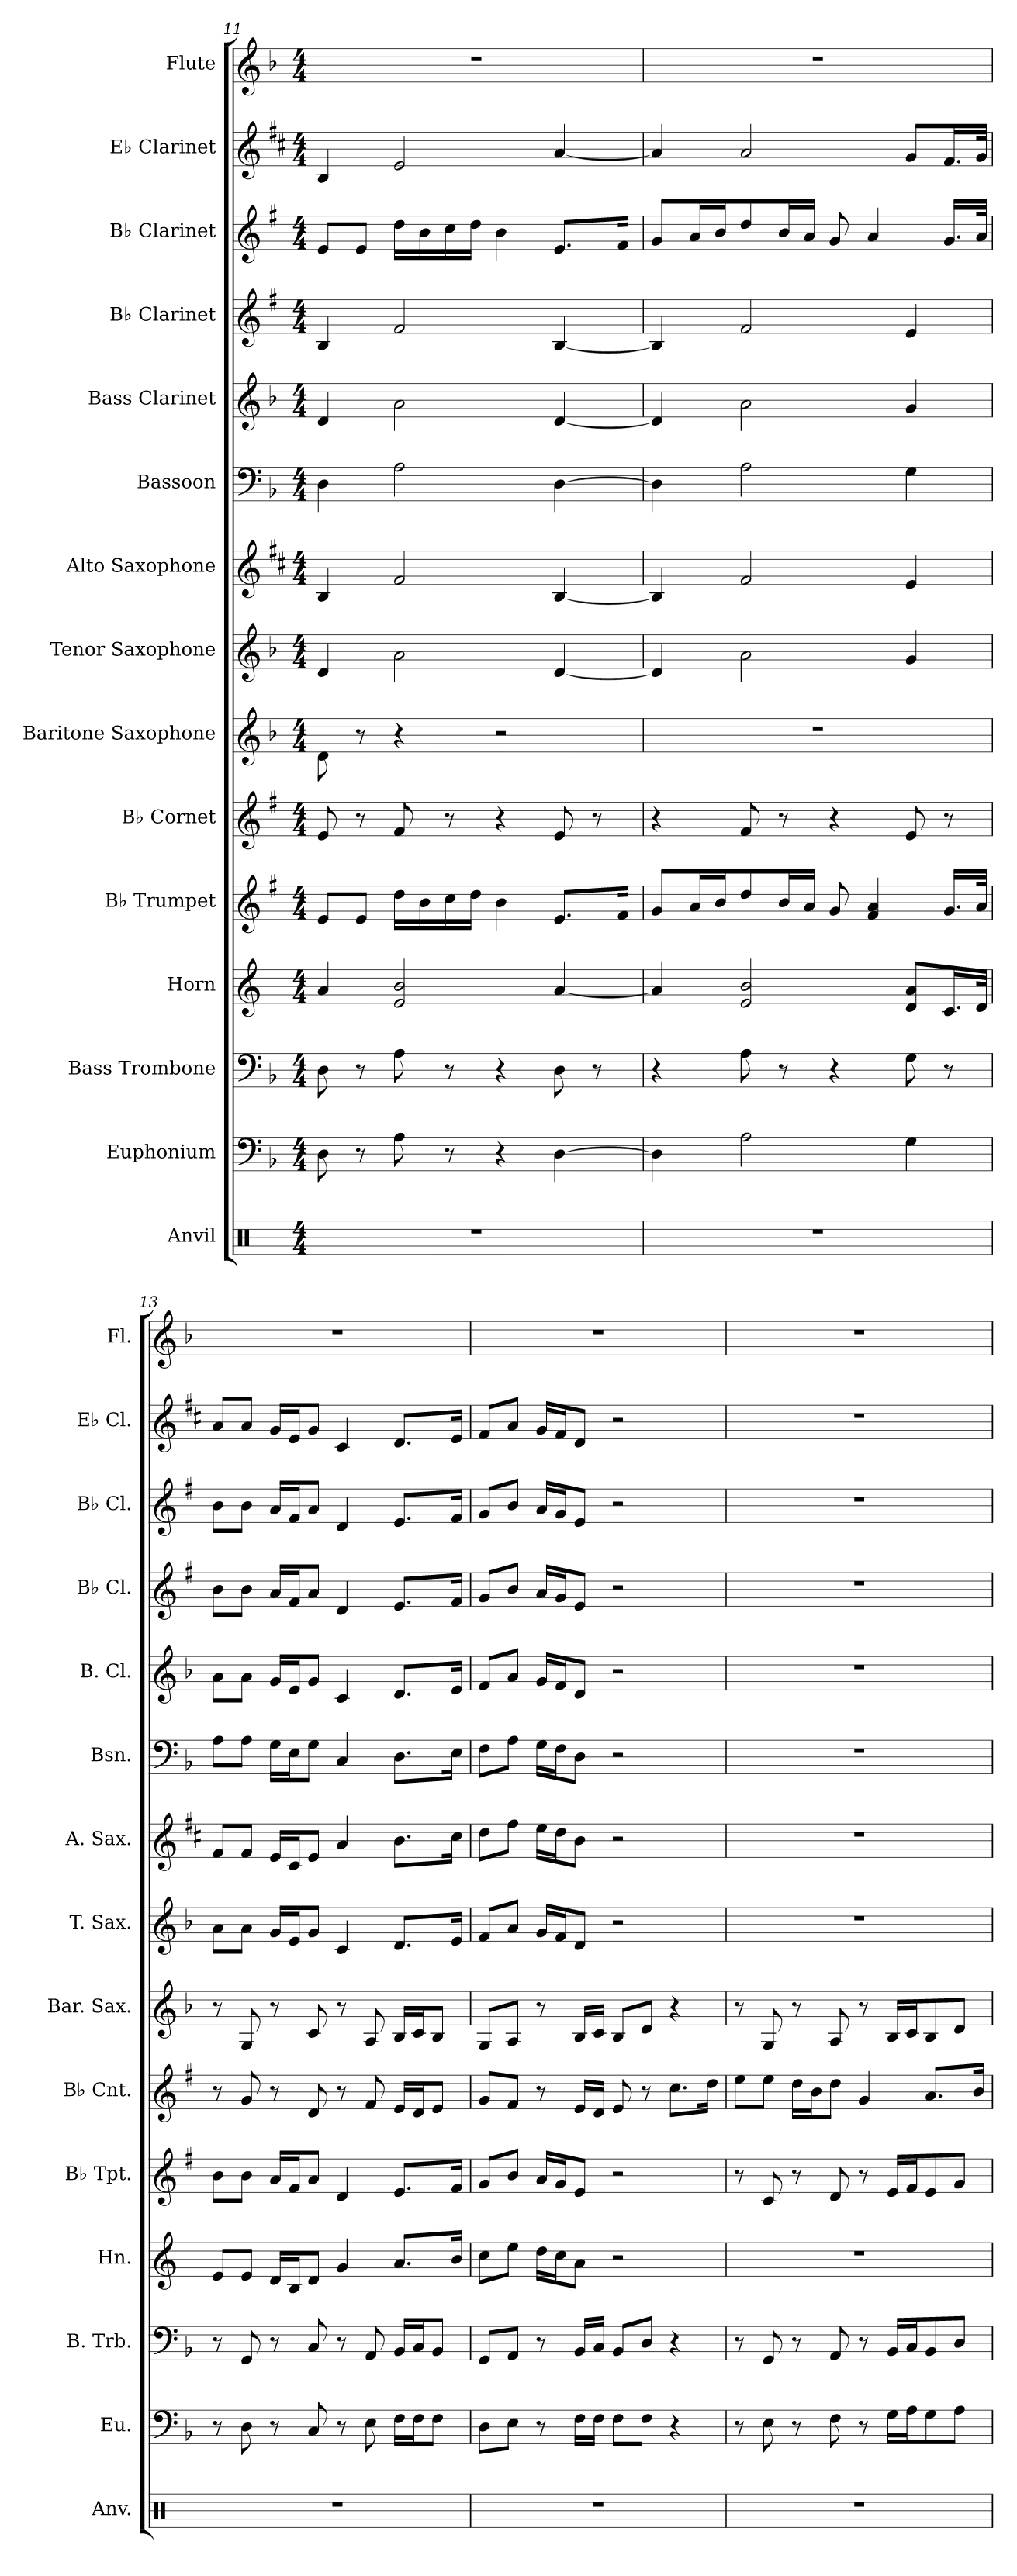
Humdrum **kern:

**kern	**kern	**kern	**kern	**kern	**kern	**kern	**kern	**kern	**kern	**kern	**kern	**kern	**kern	**kern
*part15	*part14	*part13	*part12	*part11	*part10	*part9	*part8	*part7	*part6	*part5	*part4	*part3	*part2	*part1
*staff15	*staff14	*staff13	*staff12	*staff11	*staff10	*staff9	*staff8	*staff7	*staff6	*staff5	*staff4	*staff3	*staff2	*staff1
*I"Anvil	*I"Euphonium	*I"Bass Trombone	*I"Horn	*I"B♭ Trumpet	*I"B♭ Cornet	*I"Baritone Saxophone	*I"Tenor Saxophone	*I"Alto Saxophone	*I"Bassoon	*I"Bass Clarinet	*I"B♭ Clarinet	*I"B♭ Clarinet	*I"E♭ Clarinet	*I"Flute
*I'Anv.	*I'Eu.	*I'B. Trb.	*I'Hn.	*I'B♭ Tpt.	*I'B♭ Cnt.	*I'Bar. Sax.	*I'T. Sax.	*I'A. Sax.	*I'Bsn.	*I'B. Cl.	*I'B♭ Cl.	*I'B♭ Cl.	*I'E♭ Cl.	*I'Fl.
*clefX	*clefF4	*clefF4	*clefG2	*clefG2	*clefG2	*clefG2	*clefG2	*clefG2	*clefF4	*clefG2	*clefG2	*clefG2	*clefG2	*clefG2
*	*	*	*ITrd4c7	*ITrd1c2	*ITrd1c2	*ITrd12c21	*ITrd8c14	*ITrd5c9	*	*ITrd8c14	*ITrd1c2	*ITrd1c2	*ITrd-2c-3	*
*k[]	*k[b-]	*k[b-]	*k[b-]	*k[b-]	*k[b-]	*k[b-]	*k[b-]	*k[b-]	*k[b-]	*k[b-]	*k[b-]	*k[b-]	*k[b-]	*k[b-]
*C:	*F:	*F:	*F:	*F:	*F:	*F:	*F:	*F:	*F:	*F:	*F:	*F:	*F:	*F:
*M4/4	*M4/4	*M4/4	*M4/4	*M4/4	*M4/4	*M4/4	*M4/4	*M4/4	*M4/4	*M4/4	*M4/4	*M4/4	*M4/4	*M4/4
=11	=11	=11	=11	=11	=11	=11	=11	=11	=11	=11	=11	=11	=11	=11
1r	8D\	8D\	4d/	8d/L	8d/	8D\	4D/	4D/	4D\	4D/	4A/	8d/L	4d/	1r
.	8r	8r	.	8d/J	8r	8r	.	.	.	.	.	8d/J	.	.
.	8A\	8A\	2A/ 2e/	16cc\LL	8e/	4r	2A\	2A/	2A\	2A\	2e/	16cc\LL	2g/	.
.	.	.	.	16a\	.	.	.	.	.	.	.	16a\	.	.
.	8r	8r	.	16b-\	8r	.	.	.	.	.	.	16b-\	.	.
.	.	.	.	16cc\JJ	.	.	.	.	.	.	.	16cc\JJ	.	.
.	4r	4r	.	4a\	4r	2r	.	.	.	.	.	4a\	.	.
.	[4D\	8D\	[4d/	8.d/L	8d/	.	[4D/	[4D/	[4D\	[4D/	[4A/	8.d/L	[4cc/	.
.	.	8r	.	.	8r	.	.	.	.	.	.	.	.	.
.	.	.	.	16e/Jk	.	.	.	.	.	.	.	16e/Jk	.	.
=12	=12	=12	=12	=12	=12	=12	=12	=12	=12	=12	=12	=12	=12	=12
1r	4D\]	4r	4d/]	8f/L	4r	1r	4D/]	4D/]	4D\]	4D/]	4A/]	8f/L	4cc/]	1r
.	.	.	.	16g/L	.	.	.	.	.	.	.	16g/L	.	.
.	.	.	.	16a/J	.	.	.	.	.	.	.	16a/J	.	.
.	2A\	8A\	2A/ 2e/	8cc/	8e/	.	2A\	2A/	2A\	2A\	2e/	8cc/	2cc/	.
.	.	8r	.	16a/L	8r	.	.	.	.	.	.	16a/L	.	.
.	.	.	.	16g/JJ	.	.	.	.	.	.	.	16g/JJ	.	.
.	.	4r	.	8f/	4r	.	.	.	.	.	.	8f/	.	.
.	.	.	.	4e/ 4g/	.	.	.	.	.	.	.	4g/	.	.
.	4G\	8G\	8G/ 8d/L	.	8d/	.	4G/	4G/	4G\	4G/	4d/	.	8b-/L	.
.	.	8r	16.F/L	16.f/LL	8r	.	.	.	.	.	.	16.f/LL	16.a/L	.
.	.	.	32G/JJk	32g/JJk	.	.	.	.	.	.	.	32g/JJk	32b-/JJk	.
!!LO:PB:g=z
=13	=13	=13	=13	=13	=13	=13	=13	=13	=13	=13	=13	=13	=13	=13
1r	8r	8r	8A/L	8a\L	8r	8r	8A\L	8A/L	8A\L	8A\L	8a\L	8a\L	8cc/L	1r
.	8D\	8GG/	8A/J	8a\J	8f/	8GG/	8A\J	8A/J	8A\J	8A\J	8a\J	8a\J	8cc/J	.
.	8r	8r	16G/LL	16g/LL	8r	8r	16G/LL	16G/LL	16G\LL	16G/LL	16g/LL	16g/LL	16b-/LL	.
.	.	.	16E/J	16e/J	.	.	16E/J	16E/J	16E\J	16E/J	16e/J	16e/J	16g/J	.
.	8C/	8C/	8G/J	8g/J	8c/	8C/	8G/J	8G/J	8G\J	8G/J	8g/J	8g/J	8b-/J	.
.	8r	8r	4c/	4c/	8r	8r	4C/	4c/	4C/	4C/	4c/	4c/	4e/	.
.	8E\	8AA/	.	.	8e/	8AA/	.	.	.	.	.	.	.	.
.	16F\LL	16BB-/LL	8.d/L	8.d/L	16d/LL	16BB-/LL	8.D/L	8.d\L	8.D\L	8.D/L	8.d/L	8.d/L	8.f/L	.
.	16F\J	16C/J	.	.	16c/J	16C/J	.	.	.	.	.	.	.	.
.	8F\J	8BB-/J	.	.	8d/J	8BB-/J	.	.	.	.	.	.	.	.
.	.	.	16e/Jk	16e/Jk	.	.	16E/Jk	16e\Jk	16E\Jk	16E/Jk	16e/Jk	16e/Jk	16g/Jk	.
=14	=14	=14	=14	=14	=14	=14	=14	=14	=14	=14	=14	=14	=14	=14
1r	8D\L	8GG/L	8f\L	8f/L	8f/L	8GG/L	8F/L	8f\L	8F\L	8F/L	8f/L	8f/L	8a/L	1r
.	8E\J	8AA/J	8a\J	8a/J	8e/J	8AA/J	8A/J	8a\J	8A\J	8A/J	8a/J	8a/J	8cc/J	.
.	8r	8r	16g\LL	16g/LL	8r	8r	16G/LL	16g\LL	16G\LL	16G/LL	16g/LL	16g/LL	16b-/LL	.
.	.	.	16f\J	16f/J	.	.	16F/J	16f\J	16F\J	16F/J	16f/J	16f/J	16a/J	.
.	16F\LL	16BB-/LL	8d\J	8d/J	16d/LL	16BB-/LL	8D/J	8d\J	8D\J	8D/J	8d/J	8d/J	8f/J	.
.	16F\JJ	16C/JJ	.	.	16c/JJ	16C/JJ	.	.	.	.	.	.	.	.
.	8F\L	8BB-/L	2r	2r	8d/	8BB-/L	2r	2r	2r	2r	2r	2r	2r	.
.	8F\J	8D/J	.	.	8r	8D/J	.	.	.	.	.	.	.	.
.	4r	4r	.	.	8.b-\L	4r	.	.	.	.	.	.	.	.
.	.	.	.	.	16cc\Jk	.	.	.	.	.	.	.	.	.
=15	=15	=15	=15	=15	=15	=15	=15	=15	=15	=15	=15	=15	=15	=15
1r	8r	8r	1r	8r	8dd\L	8r	1r	1r	1r	1r	1r	1r	1r	1r
.	8E\	8GG/	.	8B-/	8dd\J	8GG/	.	.	.	.	.	.	.	.
.	8r	8r	.	8r	16cc\LL	8r	.	.	.	.	.	.	.	.
.	.	.	.	.	16a\J	.	.	.	.	.	.	.	.	.
.	8F\	8AA/	.	8c/	8cc\J	8AA/	.	.	.	.	.	.	.	.
.	8r	8r	.	8r	4f/	8r	.	.	.	.	.	.	.	.
.	16G\LL	16BB-/LL	.	16d/LL	.	16BB-/LL	.	.	.	.	.	.	.	.
.	16A\J	16C/J	.	16e/J	.	16C/J	.	.	.	.	.	.	.	.
.	8G\	8BB-/	.	8d/	8.g/L	8BB-/	.	.	.	.	.	.	.	.
.	8A\J	8D/J	.	8f/J	.	8D/J	.	.	.	.	.	.	.	.
.	.	.	.	.	16a/Jk	.	.	.	.	.	.	.	.	.
=	=	=	=	=	=	=	=	=	=	=	=	=	=	=
*-	*-	*-	*-	*-	*-	*-	*-	*-	*-	*-	*-	*-	*-	*-
